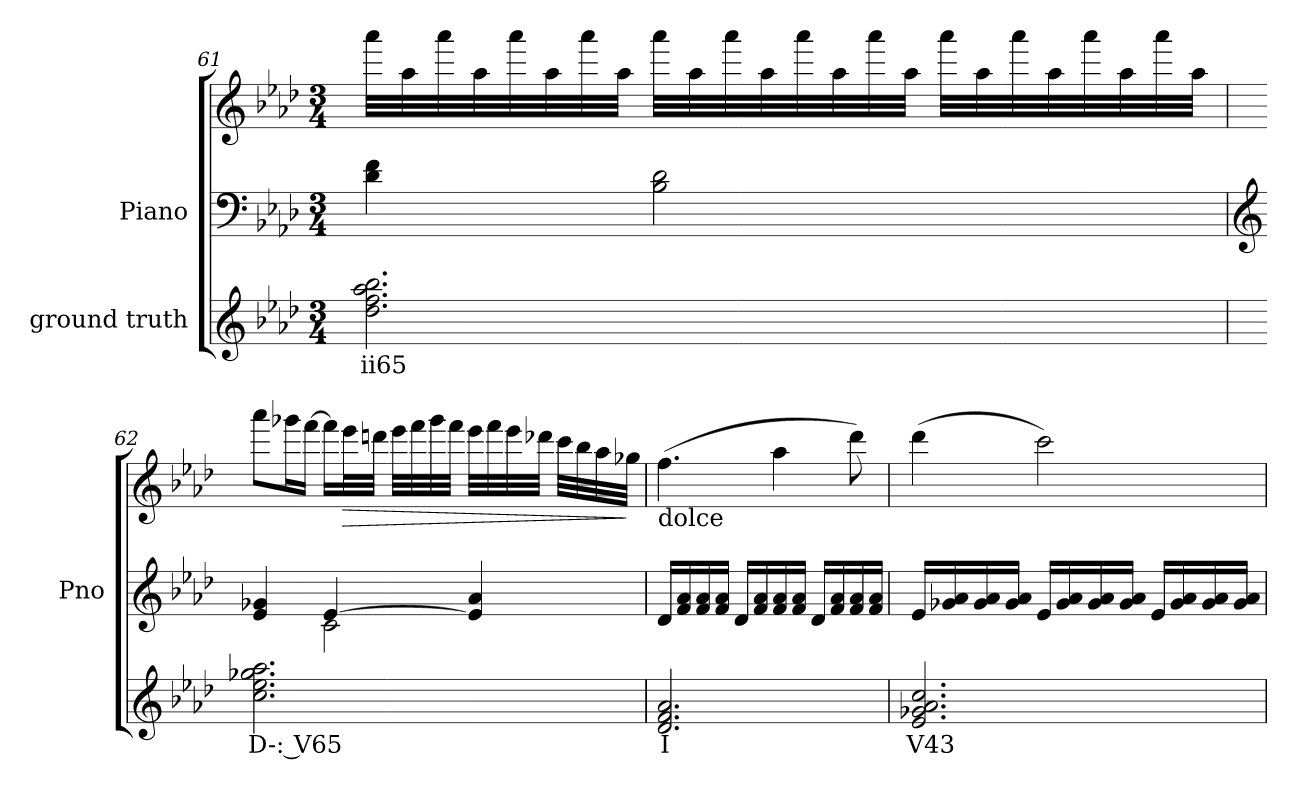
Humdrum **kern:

**kern	**text	**kern	**kern	**dynam
*part2	*part2	*part1	*part1	*part1
*staff3	*staff3	*staff2	*staff1	*staff1/2
*I"ground truth	*	*I"Piano	*	*
*	*	*I'Pno	*	*
!!LO:LB:g=z
*	*	*clefF4	*clefG2	*
*k[b-e-a-d-]	*	*k[b-e-a-d-]	*k[b-e-a-d-]	*
*A-:	*	*A-:	*A-:	*
*M3/4	*	*M3/4	*M3/4	*
=61	=61	=61	=61	=61
2.dd- 2.ff 2.aa- 2.bb-	ii65	4d-\ 4f\	32aaa-\LLL	.
.	.	.	32aa-\	.
.	.	.	32aaa-\	.
.	.	.	32aa-\	.
.	.	.	32aaa-\	.
.	.	.	32aa-\	.
.	.	.	32aaa-\	.
.	.	.	32aa-\JJJ	.
.	.	2B-\ 2d-\	32aaa-\LLL	.
.	.	.	32aa-\	.
.	.	.	32aaa-\	.
.	.	.	32aa-\	.
.	.	.	32aaa-\	.
.	.	.	32aa-\	.
.	.	.	32aaa-\	.
.	.	.	32aa-\JJJ	.
.	.	.	32aaa-\LLL	.
.	.	.	32aa-\	.
.	.	.	32aaa-\	.
.	.	.	32aa-\	.
.	.	.	32aaa-\	.
.	.	.	32aa-\	.
.	.	.	32aaa-\	.
.	.	.	32aa-\JJJ	.
!!LO:PB:g=z
=62	=62	=62	=62	=62
*	*	*clefG2	*	*
*	*	*^	*^	*
2.cc 2.ee- 2.gg-X 2.aa-	D-: V65	4e-/ 4g-X/	4ryy	8aaa-\L	4ryy	.
.	.	.	.	16ggg-X\L	.	.
.	.	.	.	[16fff\JJ	.	.
.	.	[4e-/	2c\	16fff\LL]	2ryy	.
!	!	!	!	!	!	!LO:HP:b
.	.	.	.	32eee-\L	.	>
.	.	.	.	32dddn\JJJ	.	.
.	.	.	.	32eee-\LLL	.	.
.	.	.	.	32fff\	.	.
.	.	.	.	32ggg-\	.	.
.	.	.	.	32fff\JJJ	.	.
.	.	4e-/] 4a-/	.	32eee-\LLL	.	.
.	.	.	.	32fff\	.	.
.	.	.	.	32eee-\	.	.
.	.	.	.	32ddd-X\JJJ	.	.
.	.	.	.	32ccc\LLL	.	.
.	.	.	.	32bb-\	.	.
.	.	.	.	32aa-\	.	.
.	.	.	.	32gg-X\JJJ	.	]
*	*	*v	*v	*	*	*
*	*	*	*v	*v	*
=63	=63	=63	=63	=63
!	!	!	!LO:TX:b:t=dolce	!
2.d- 2.f 2.a-	I	16d-/LL	(>4.ff\	.
.	.	16f/ 16a-/	.	.
.	.	16f/ 16a-/	.	.
.	.	16f/ 16a-/JJ	.	.
.	.	16d-/LL	.	.
.	.	16f/ 16a-/	.	.
.	.	16f/ 16a-/	4aa-\	.
.	.	16f/ 16a-/JJ	.	.
.	.	16d-/LL	.	.
.	.	16f/ 16a-/	.	.
.	.	16f/ 16a-/	8ddd-\)	.
.	.	16f/ 16a-/JJ	.	.
!!LO:LB:g=z
=64	=64	=64	=64	=64
2.e- 2.g-X 2.a- 2.cc	V43	16e-/LL	(>4ddd-\	.
.	.	16g-X/ 16a-/	.	.
.	.	16g-/ 16a-/	.	.
.	.	16g-/ 16a-/JJ	.	.
.	.	16e-/LL	2ccc\)	.
.	.	16g-/ 16a-/	.	.
.	.	16g-/ 16a-/	.	.
.	.	16g-/ 16a-/JJ	.	.
.	.	16e-/LL	.	.
.	.	16g-/ 16a-/	.	.
.	.	16g-/ 16a-/	.	.
.	.	16g-/ 16a-/JJ	.	.
=	=	=	=	=
*-	*-	*-	*-	*-
